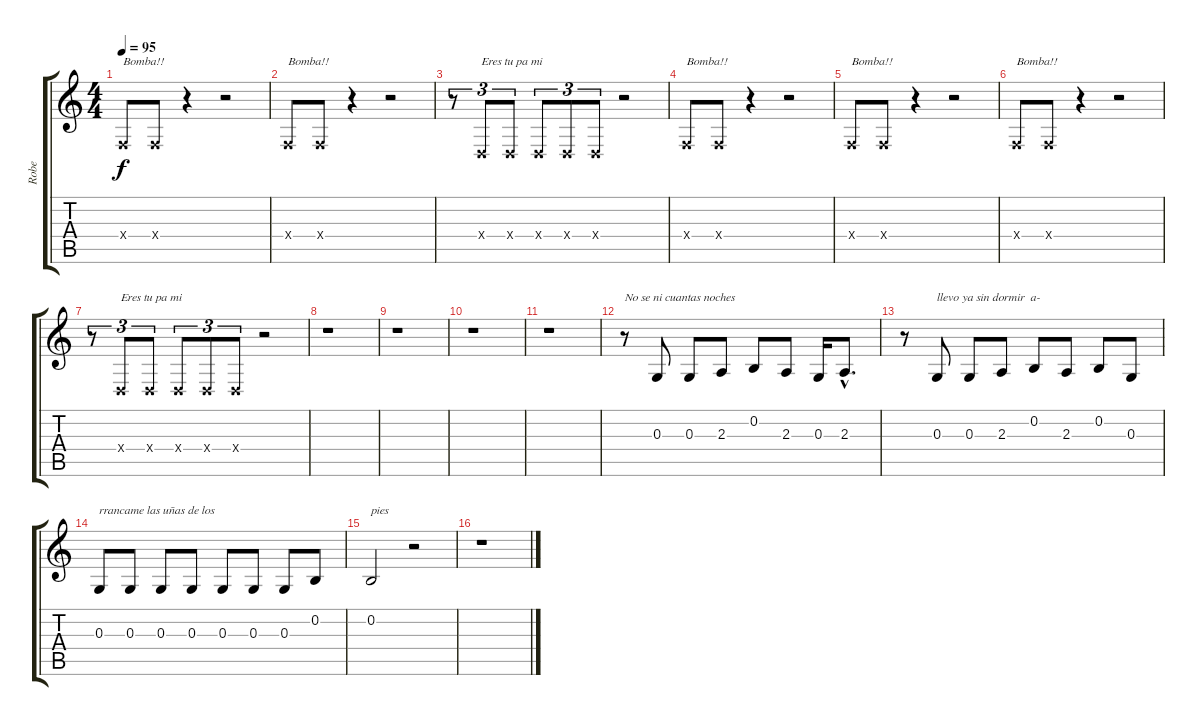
\track ("Robe" "Robe") {instrument voiceoohs}
\staff {score tabs}
\tuning (E4 B3 G3 D3 A2 E2) {hide}
\ts (4 4)
\tempo 95
\clef g2
\ks c
3.4{x}.8{txt "Bomba!!" dy f} 3.4{x}.8 r.4 r.2 |
3.4{x}.8{txt "Bomba!!"} 3.4{x}.8 r.4 r.2 |
r.8{tu (3 2)} 0.4{x}.8{tu (3 2) txt "Eres tu pa mi"} 0.4{x}.8{tu (3 2)} 0.4{x}.8{tu (3 2)} 0.4{x}.8{tu (3 2)} 0.4{x}.8{tu (3 2)} r.2 |
3.4{x}.8{txt "Bomba!!"} 3.4{x}.8 r.4 r.2 |
3.4{x}.8{txt "Bomba!!"} 3.4{x}.8 r.4 r.2 |
3.4{x}.8{txt "Bomba!!"} 3.4{x}.8 r.4 r.2 |
r.8{tu (3 2)} 0.4{x}.8{tu (3 2) txt "Eres tu pa mi"} 0.4{x}.8{tu (3 2)} 0.4{x}.8{tu (3 2)} 0.4{x}.8{tu (3 2)} 0.4{x}.8{tu (3 2)} r.2 |
r.1 |
r.1 |
r.1 |
r.1 |
r.8{txt "No se ni cuantas noches"} 0.3.8 0.3.8 2.3.8 0.2.8 2.3.8 0.3.16 2.3{hac}.8{d} |
r.8 0.3.8{txt "llevo ya sin dormir  a-"} 0.3.8 2.3.8 0.2.8 2.3.8 0.2.8 0.3.8 |
0.3.8{txt "rrancame las uñas de los"} 0.3.8 0.3.8 0.3.8 0.3.8 0.3.8 0.3.8 0.2.8 |
0.2.2{txt "pies"} r.2 |
r.1
